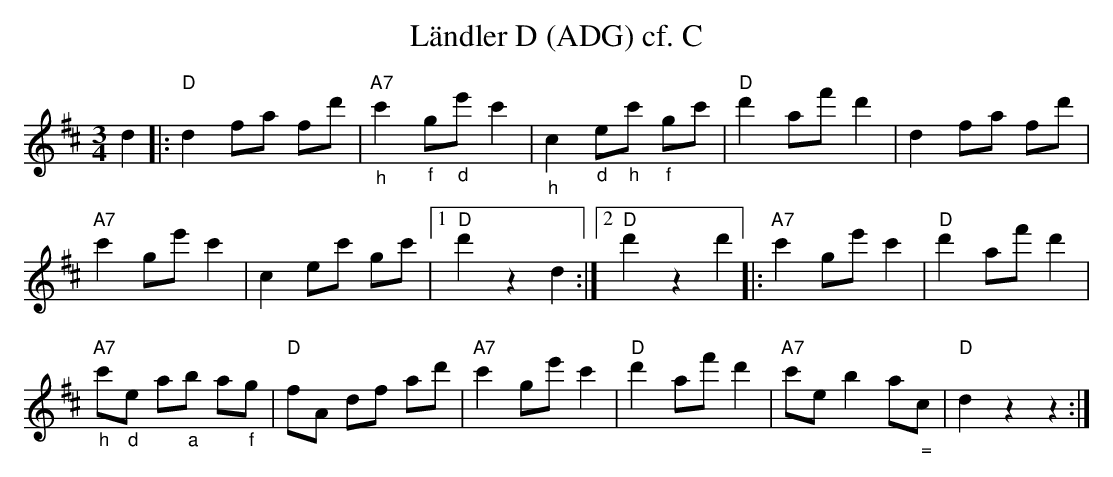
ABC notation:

X:1
T:L\"andler D (ADG) cf. C
M:3/4
L:1/8
K:Dmaj%%MIDI gchordon
d2 |: "D"d2fa fd' | "A7""_h"c'2"_f"g"_d"e'c'2 | "_h"c2"_d"e"_h"c' "_f"gc' | "D"d'2af'd'2 | d2fa fd' |
"A7"c'2ge'c'2 | c2ec' gc' |1 "D"d'2z2d2 :|2 "D"d'2z2d'2 |: "A7"c'2ge'c'2 | "D"d'2af'd'2 |
"A7""_h"c'"_d"e a"_a"b a"_f"g | "D"fA df ad' | "A7"c'2ge'c'2 | "D"d'2af'd'2 | "A7"c'eb2a"_ ="c | "D"d2z2z2 :|
